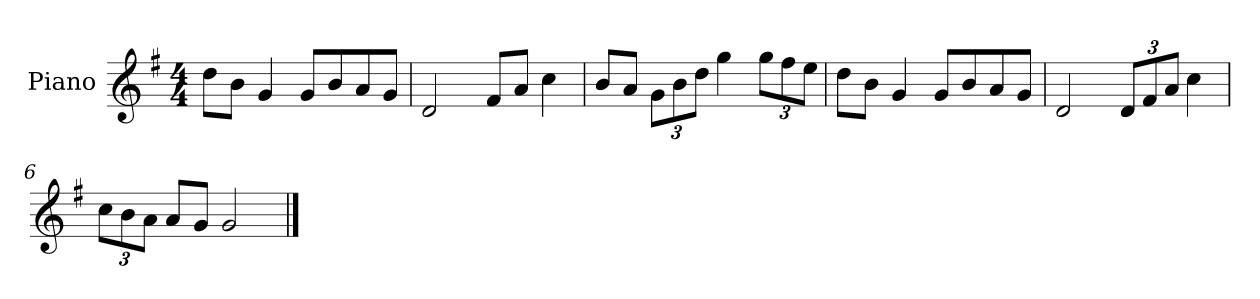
**kern
*part1
*staff1
*I"Piano
*I'P-no
*clefG2
*k[f#]
*M4/4
*MM90
=1
8dd\L
8b\J
4g/
8g/L
8b/
8a/
8g/J
=2
2d/
8f#/L
8a/J
4cc\
=3
8b/L
8a/J
*Xbrackettup
12g\L
12b\
12dd\J
4gg\
12gg\L
12ff#\
12ee\J
=4
8dd\L
8b\J
4g/
8g/L
8b/
8a/
8g/J
=5
2d/
12d/L
12f#/
12a/J
4cc\
=6
12cc\L
12b\
12a\J
8a/L
8g/J
2g/
==
*-
